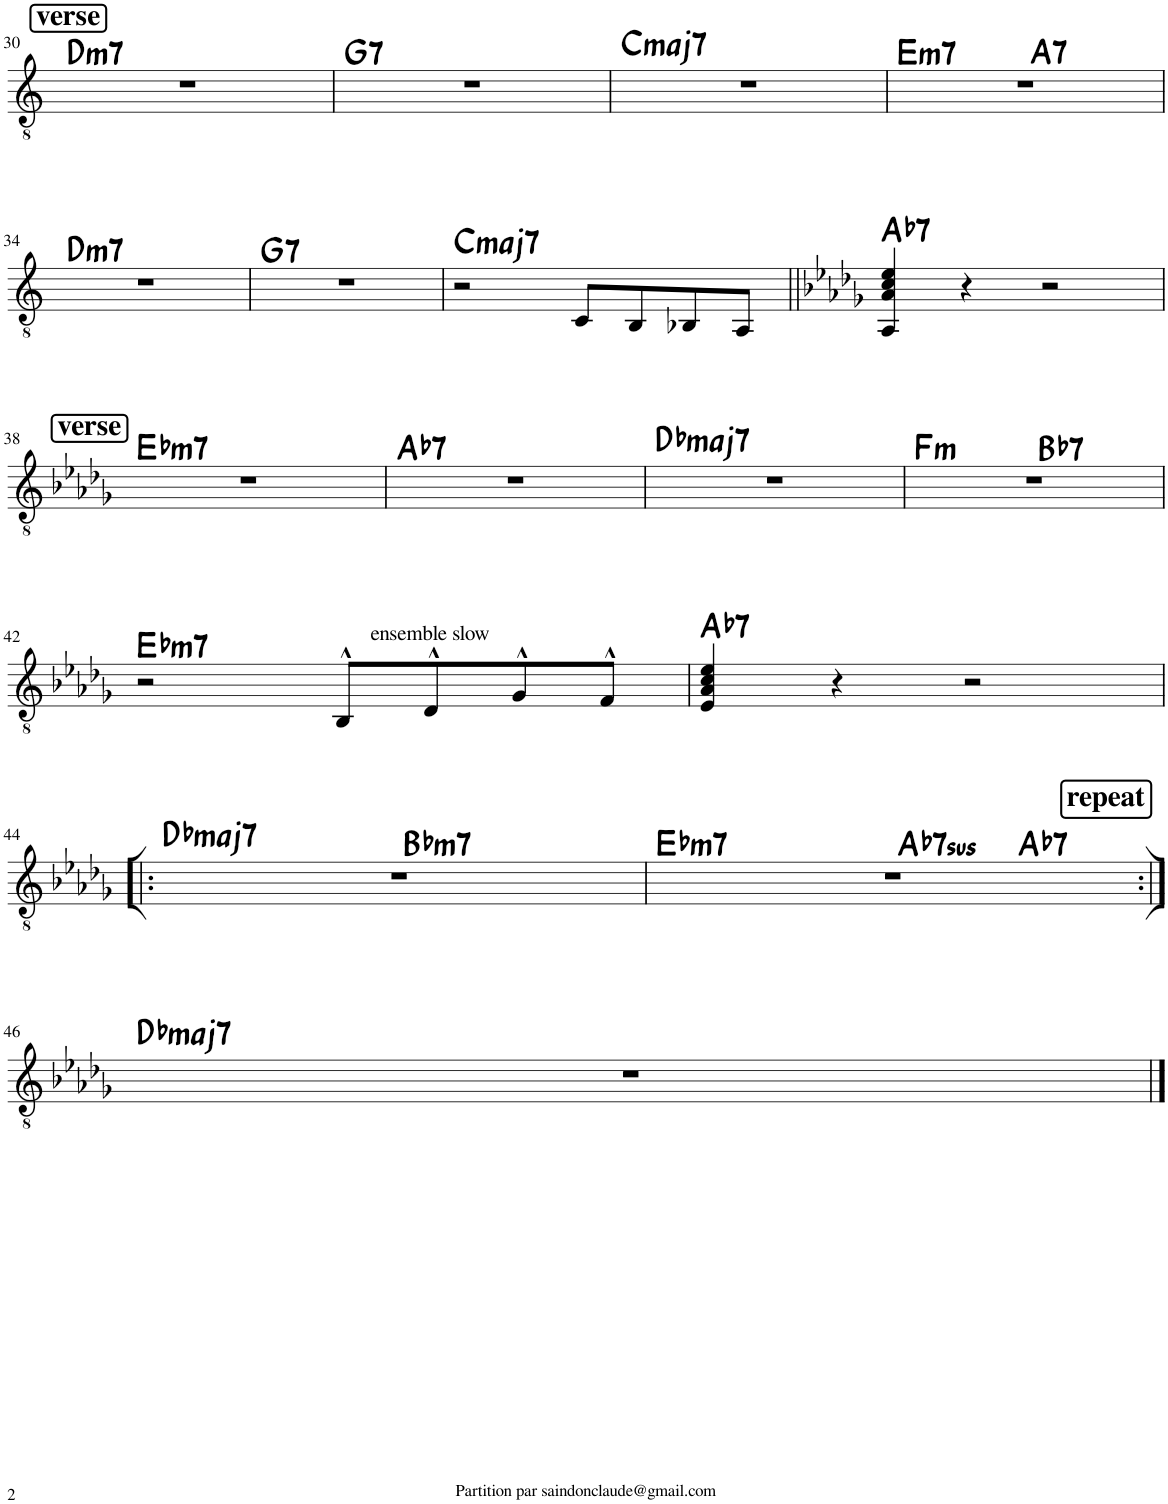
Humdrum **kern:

**kern	**harte
*part1	*part1
*staff1	*
*I"Classical Guitar	*
*I'Guit.	*
!!LO:PB:g=z
*clefGv2	*
*k[]	*
*M4/4	*
!!LO:REH:place=s1:a:B:rj:fs=14:t=verse
=30	=30
!	!LO:H:kt=m7
1r	D:min7
=31	=31
!	!LO:H:kt=7
1r	G:7
=32	=32
!	!LO:H:kt=maj7
1r	C:maj7
=33	=33
!	!LO:H:kt=m7
*^	*
1r	2ryy	E:min7
!	!	!LO:H:kt=7
.	2ryy	A:7
!!LO:LB:g=z	!!
=34	=34	=34
!	!	!LO:H:kt=m7
*v	*v	*
1r	D:min7
=35	=35
!	!LO:H:kt=7
1r	G:7
=36	=36
!	!LO:H:kt=maj7
2r	C:maj7
8C/L	.
8BB/	.
8BB-X/	.
8AA/J	.
=37||	=37||
*k[b-e-a-d-g-]	*
!	!LO:H:kt=7
4AA-/ 4A-/ 4c/ 4e-/	Ab:7
4r	.
2r	.
!!LO:LB:g=z
!!LO:REH:place=s1:a:B:rj:fs=14:t=verse
=38	=38
!	!LO:H:kt=m7
1r	Eb:min7
=39	=39
!	!LO:H:kt=7
1r	Ab:7
=40	=40
!	!LO:H:kt=maj7
1r	Db:maj7
=41	=41
!	!LO:H:kt=m
*^	*
1r	2ryy	F:min
!	!	!LO:H:kt=7
.	2ryy	Bb:7
!!LO:LB:g=z	!!
=42	=42	=42
!	!	!LO:H:kt=m7
*v	*v	*
2r	Eb:min7
!LO:TX:a:t=ensemble slow	!
8BB-^^/L	.
8D-^^/	.
8G-^^/	.
8F^^/J	.
=43	=43
!	!LO:H:kt=7
4E-/ 4A-/ 4c/ 4e-/	Ab:7
4r	.
2r	.
!!LO:LB:g=z
=44!|:	=44!|:
!	!LO:H:kt=maj7
*^	*
1r	2ryy	Db:maj7
!	!	!LO:H:kt=m7
.	2ryy	Bb:min7
!!LO:REH:place=s1:a:B:rj:fs=14:t=repeat	!!
=45	=45	=45
!	!	!LO:H:kt=m7
*	*^	*
1r	2ryy	2.ryy	Eb:min7
!	!	!	!LO:H:kt=7sus
.	2ryy	.	Ab:sus4(7)
!	!	!	!LO:H:kt=7
.	.	4ryy	Ab:7
!!LO:LB:g=z	!!	!!
=46:|!	=46:|!	=46:|!	=46:|!
!	!	!	!LO:H:kt=maj7
*v	*v	*v	*
1r	Db:maj7
==	==
*-	*-
